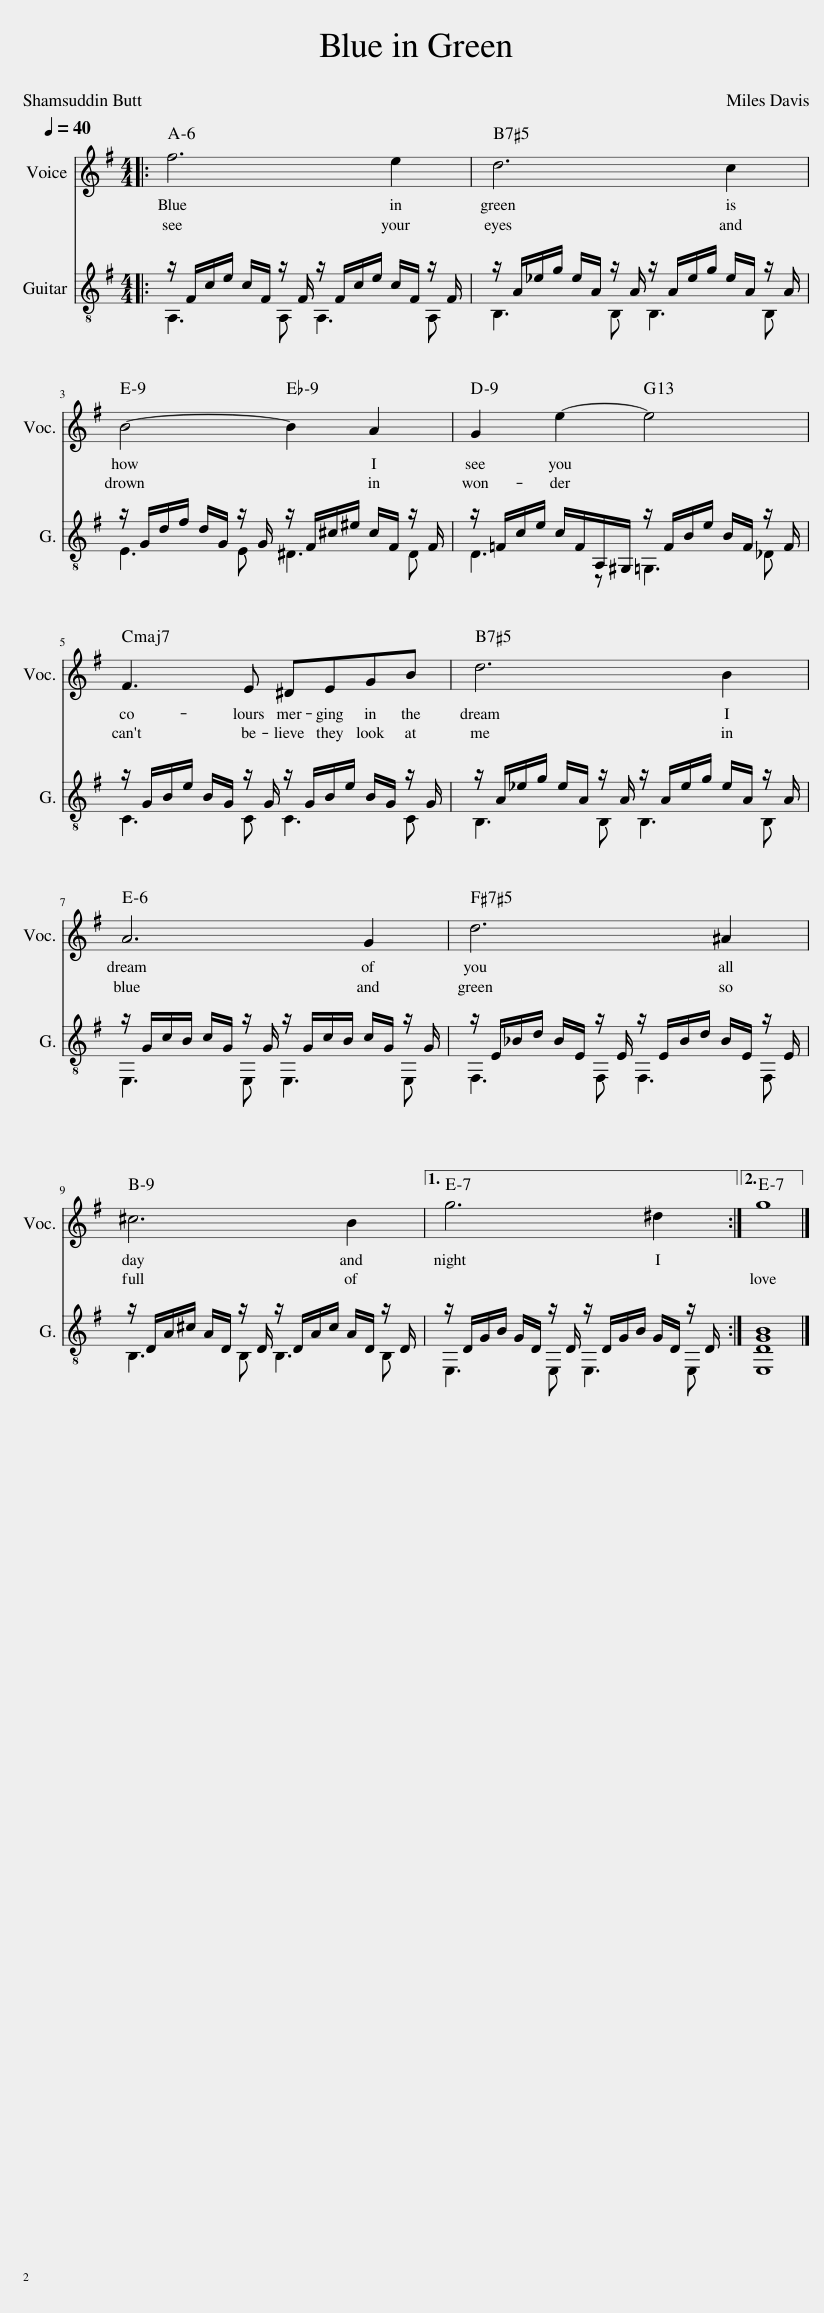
X:1
%%score 1 ( 2 3 )
L:1/8
Q:1/4=40
M:4/4
I:linebreak $
K:G
V:1 treble
V:2 treble-8
V:3 treble-8
V:1
|: f6 e2 | d6 c2 |$ B4- B2 A2 | G2 e2- e4 |$ F3 E ^DEGB | %5
 d6 B2 |$ A6 G2 | d6 ^A2 |$ ^c6 B2 |1 g6 ^d2 :|2 %10
 g8 |] %11
V:2
|: z/ F/c/e/ c/F/ z/ F/ z/ F/c/e/ c/F/ z/ F/ | z/ A/_e/g/ e/A/ z/ A/ z/ A/e/g/ e/A/ z/ A/ |$ z/ G/d/f/ d/G/ z/ G/ z/ F/^c/^e/ c/F/ z/ F/ | z/ =F/c/e/ c/F/A,/^G,/ z/ F/B/e/ B/F/ z/ F/ |$ z/ G/B/e/ B/G/ z/ G/ z/ G/B/e/ B/G/ z/ G/ | %5
 z/ A/_e/g/ e/A/ z/ A/ z/ A/e/g/ e/A/ z/ A/ |$ z/ G/c/B/ c/G/ z/ G/ z/ G/c/B/ c/G/ z/ G/ | z/ E/_B/d/ B/E/ z/ E/ z/ E/B/d/ B/E/ z/ E/ |$ z/ D/A/^c/ A/D/ z/ D/ z/ D/A/c/ A/D/ z/ D/ |1 z/ D/G/B/ G/D/ z/ D/ z/ D/G/B/ G/D/ z/ D/ :|2 %10
 [E,DGB]8 |] %11
V:3
|: A,3 A, A,3 A, | B,3 B, B,3 B, |$ E3 E ^D3 D | D3 z =G,3 _D |$ C3 C C3 C | %5
 B,3 B, B,3 B, |$ E,3 E, E,3 E, | F,3 F, F,3 F, |$ B,3 B, B,3 B, |1 E,3 E, E,3 E, :|2 %10
 x8 |] %11
